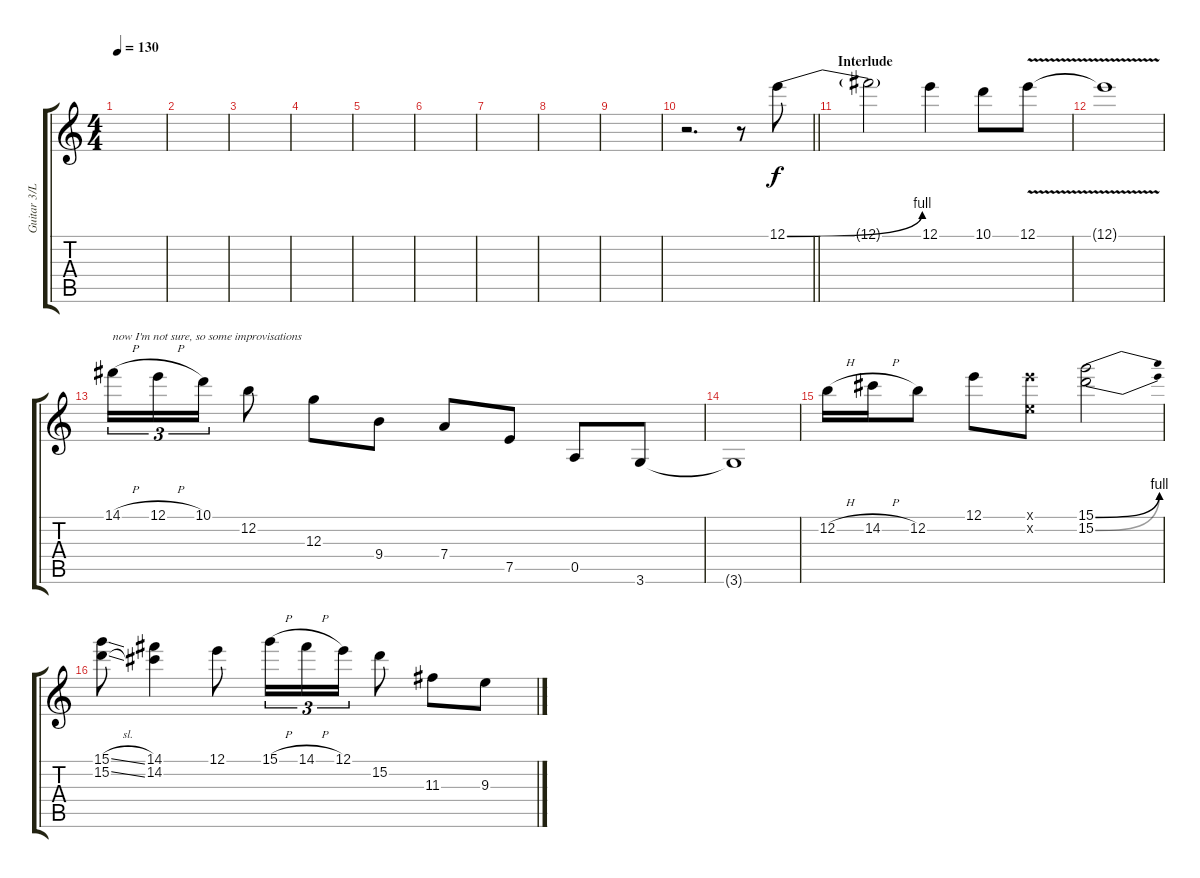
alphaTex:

\track ("Guitar 3/Lead" "Guitar 3/L") {instrument overdrivenguitar}
\staff {score tabs}
\tuning (E4 B3 G3 D3 A2 E2) {hide}
\ts (4 4)
\tempo 130
\clef g2
\ks c
|
|
|
|
|
|
|
|
|
\barLineRight lightlight
r.2{d volume 16 instrument distortionguitar} r.8 12.1{be (bend 0 0 60 4)}.8 |
\section ("" "Interlude")
12.1{t}.2 12.1.4 10.1.8 12.1{v}.8 |
12.1{t}.1 |
14.1{h}.16{tu (3 2) txt "now I'm not sure, so some improvisations"} 12.1{h}.16{tu (3 2)} 10.1.16{tu (3 2)} 12.2.8 12.3.8 9.4.8 7.4.8 7.5.8 0.5.8 3.6.8 |
3.6{t}.1 |
12.2{h}.16 14.2{h}.16 12.2.8 12.1.8 (0.1{x} 17.2{x}).8 (15.1{be (bend 0 0 60 4)} 15.2{be (bend 0 0 60 4)}).2 |
(15.1{sl} 15.2{sl}).8 (14.1 14.2).4 12.1.8 15.1{h}.16{tu (3 2)} 14.1{h}.16{tu (3 2)} 12.1.16{tu (3 2)} 15.2.8 11.3.8 9.3.8
